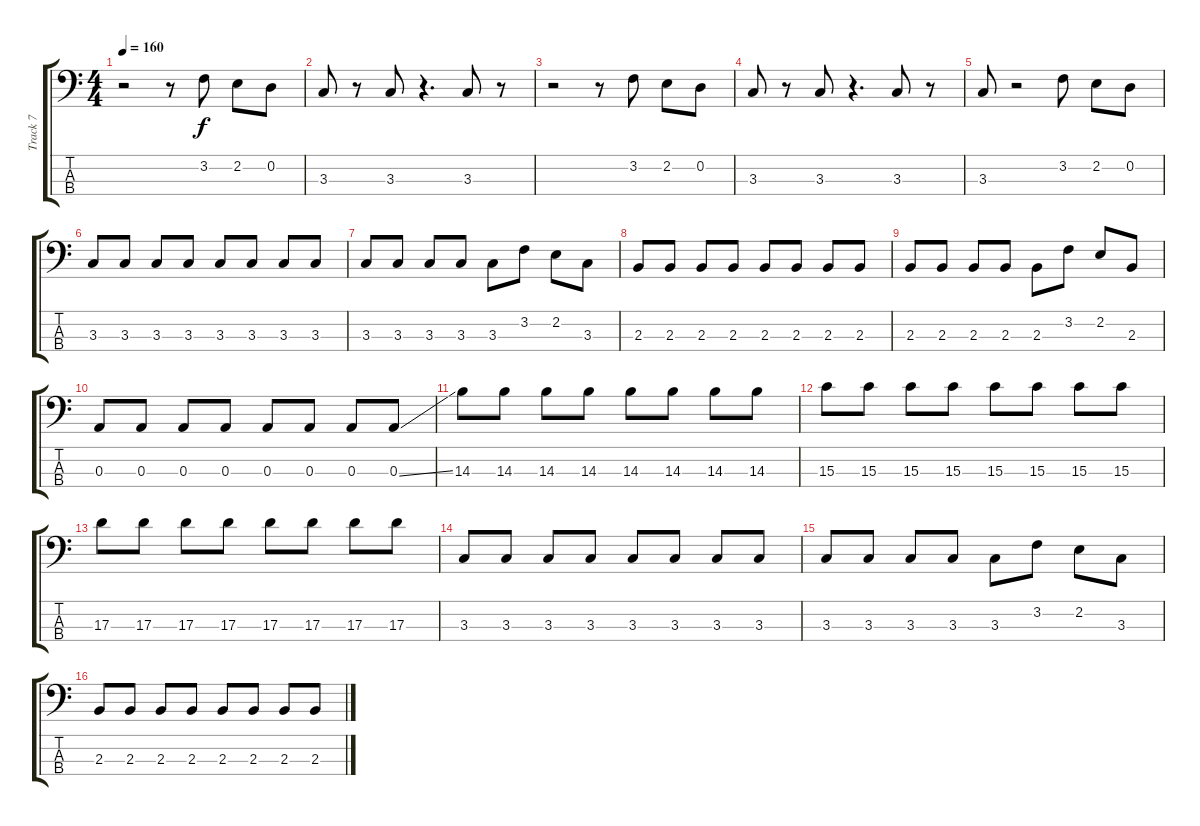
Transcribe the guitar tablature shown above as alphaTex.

\track ("Track 7" "Track 7") {instrument electricbassfinger}
\staff {score tabs}
\tuning (G2 D2 A1 E1) {hide}
\ts (4 4)
\tempo 160
\clef f4
\ks c
r.2{dy f} r.8 3.2.8 2.2.8 0.2.8 |
3.3.8 r.8 3.3.8 r.4{d} 3.3.8 r.8 |
r.2 r.8 3.2.8 2.2.8 0.2.8 |
3.3.8 r.8 3.3.8 r.4{d} 3.3.8 r.8 |
3.3.8 r.2 3.2.8 2.2.8 0.2.8 |
3.3.8 3.3.8 3.3.8 3.3.8 3.3.8 3.3.8 3.3.8 3.3.8 |
3.3.8 3.3.8 3.3.8 3.3.8 3.3.8 3.2.8 2.2.8 3.3.8 |
2.3.8 2.3.8 2.3.8 2.3.8 2.3.8 2.3.8 2.3.8 2.3.8 |
2.3.8 2.3.8 2.3.8 2.3.8 2.3.8 3.2.8 2.2.8 2.3.8 |
0.3.8 0.3.8 0.3.8 0.3.8 0.3.8 0.3.8 0.3.8 0.3{ss}.8 |
14.3.8 14.3.8 14.3.8 14.3.8 14.3.8 14.3.8 14.3.8 14.3.8 |
15.3.8 15.3.8 15.3.8 15.3.8 15.3.8 15.3.8 15.3.8 15.3.8 |
17.3.8 17.3.8 17.3.8 17.3.8 17.3.8 17.3.8 17.3.8 17.3.8 |
3.3.8 3.3.8 3.3.8 3.3.8 3.3.8 3.3.8 3.3.8 3.3.8 |
3.3.8 3.3.8 3.3.8 3.3.8 3.3.8 3.2.8 2.2.8 3.3.8 |
2.3.8 2.3.8 2.3.8 2.3.8 2.3.8 2.3.8 2.3.8 2.3.8
